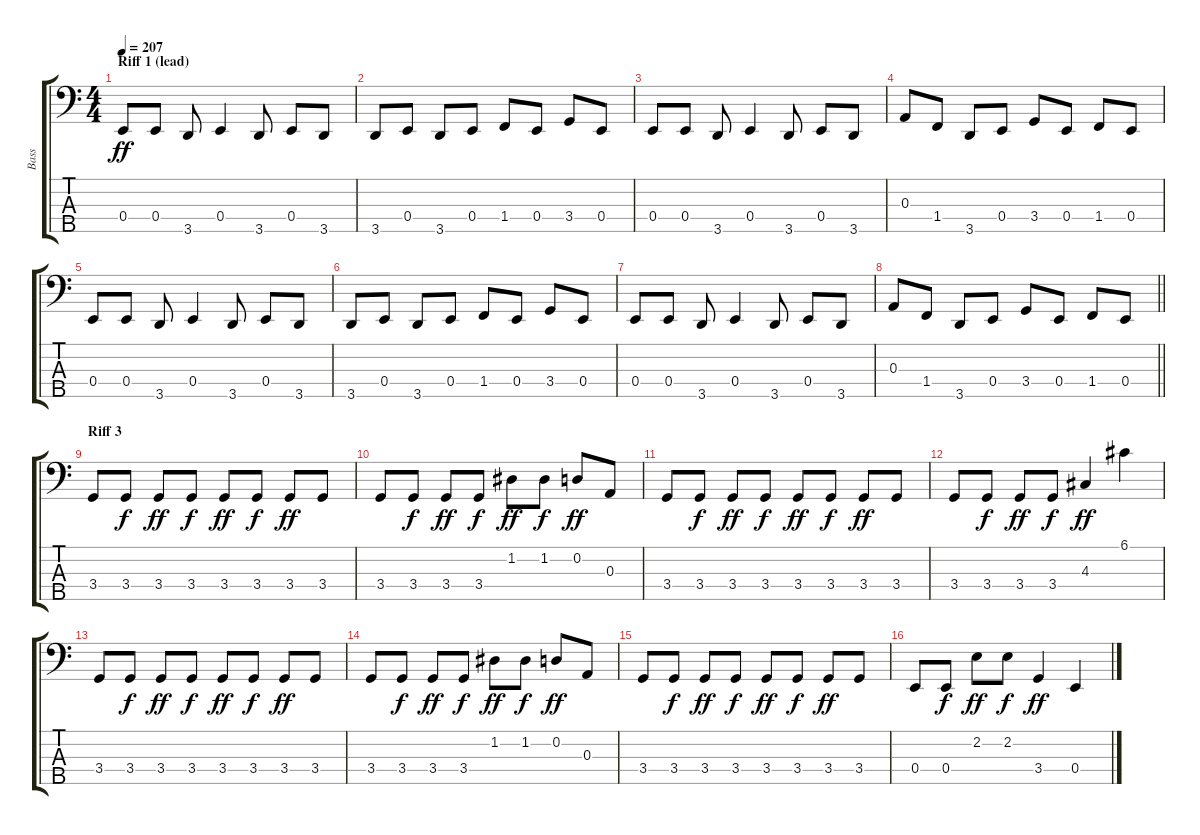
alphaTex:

\track ("Bass" "Bass") {instrument electricbasspick}
\staff {score tabs}
\tuning (G2 D2 A1 E1 B0) {hide}
\ts (4 4)
\section ("" "Riff 1 (lead)")
\tempo 207
\clef f4
\ks c
0.4.8{dy ff} 0.4.8 3.5.8 0.4.4 3.5.8 0.4.8 3.5.8 |
3.5.8 0.4.8 3.5.8 0.4.8 1.4.8 0.4.8 3.4.8 0.4.8 |
0.4.8 0.4.8 3.5.8 0.4.4 3.5.8 0.4.8 3.5.8 |
0.3.8 1.4.8 3.5.8 0.4.8 3.4.8 0.4.8 1.4.8 0.4.8 |
0.4.8 0.4.8 3.5.8 0.4.4 3.5.8 0.4.8 3.5.8 |
3.5.8 0.4.8 3.5.8 0.4.8 1.4.8 0.4.8 3.4.8 0.4.8 |
0.4.8 0.4.8 3.5.8 0.4.4 3.5.8 0.4.8 3.5.8 |
\barLineRight lightlight
0.3.8 1.4.8 3.5.8 0.4.8 3.4.8 0.4.8 1.4.8 0.4.8 |
\section ("" "Riff 3")
3.4.8 3.4.8{dy f} 3.4.8{dy ff} 3.4.8{dy f} 3.4.8{dy ff} 3.4.8{dy f} 3.4.8{dy ff} 3.4.8 |
3.4.8 3.4.8{dy f} 3.4.8{dy ff} 3.4.8{dy f} 1.2.8{dy ff} 1.2.8{dy f} 0.2.8{dy ff} 0.3.8 |
3.4.8 3.4.8{dy f} 3.4.8{dy ff} 3.4.8{dy f} 3.4.8{dy ff} 3.4.8{dy f} 3.4.8{dy ff} 3.4.8 |
3.4.8 3.4.8{dy f} 3.4.8{dy ff} 3.4.8{dy f} 4.3.4{dy ff} 6.1.4 |
3.4.8 3.4.8{dy f} 3.4.8{dy ff} 3.4.8{dy f} 3.4.8{dy ff} 3.4.8{dy f} 3.4.8{dy ff} 3.4.8 |
3.4.8 3.4.8{dy f} 3.4.8{dy ff} 3.4.8{dy f} 1.2.8{dy ff} 1.2.8{dy f} 0.2.8{dy ff} 0.3.8 |
3.4.8 3.4.8{dy f} 3.4.8{dy ff} 3.4.8{dy f} 3.4.8{dy ff} 3.4.8{dy f} 3.4.8{dy ff} 3.4.8 |
0.4.8 0.4.8{dy f} 2.2.8{dy ff} 2.2.8{dy f} 3.4.4{dy ff} 0.4.4
